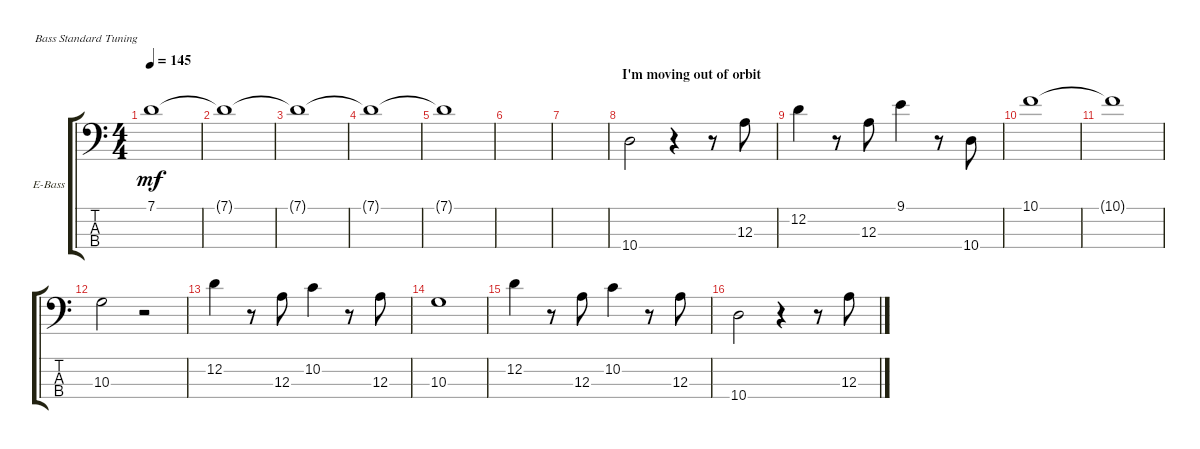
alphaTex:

\defaultSystemsLayout 4
\bracketExtendMode groupsimilarinstruments
\firstSystemTrackNameOrientation horizontal
\otherSystemsTrackNameOrientation horizontal
\track ("Electric Bass" "E-Bass") {instrument electricbassfinger}
\staff {score tabs}
\tuning (G2 D2 A1 E1)
\ts (4 4)
\tempo 145
\clef f4
\ks c
7.1{t}.1{dy mf} |
7.1{t}.1 |
7.1{t}.1 |
7.1{t}.1 |
7.1{t}.1 |
|
|
\section ("" "I'm moving out of orbit")
10.4.2 r.4 r.8 12.3.8 |
12.2.4 r.8 12.3.8 9.1.4 r.8 10.4.8 |
10.1.1 |
10.1{t}.1 |
10.3.2 r.2 |
12.2.4 r.8 12.3.8 10.2.4 r.8 12.3.8 |
10.3.1 |
12.2.4 r.8 12.3.8 10.2.4 r.8 12.3.8 |
10.4.2 r.4 r.8 12.3.8
